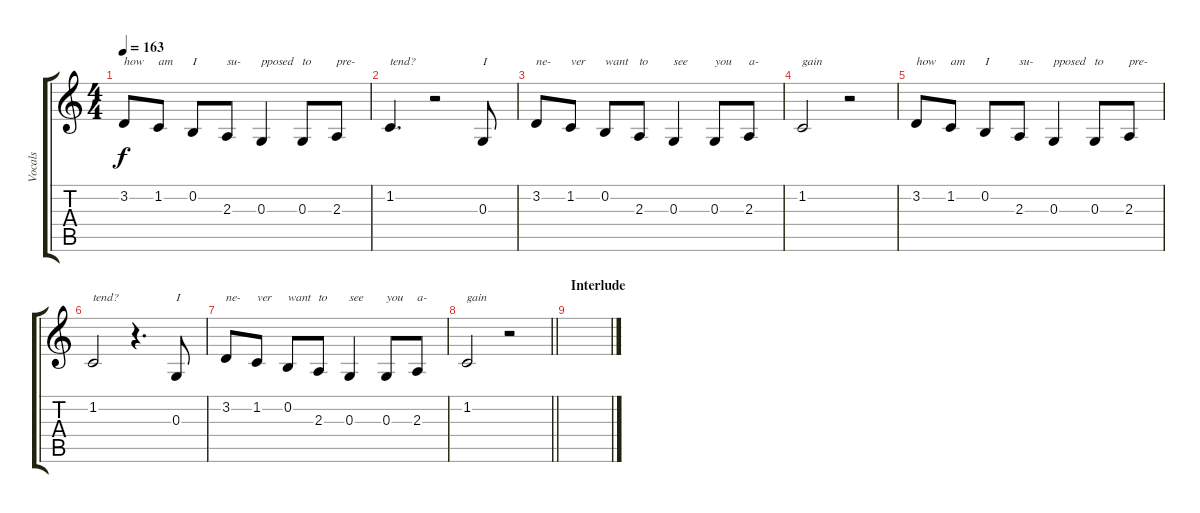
\track ("Vocals" "Vocals") {instrument lead6voice}
\staff {score tabs}
\tuning (E4 B3 G3 D3 A2 E2) {hide}
\ts (4 4)
\tempo 163
\clef g2
\ks c
3.2.8{txt "how" dy f} 1.2.8{txt "am"} 0.2.8{txt "I"} 2.3.8{txt "su-"} 0.3.4{txt "pposed"} 0.3.8{txt "to"} 2.3.8{txt "pre-"} |
1.2.4{d txt "tend?"} r.2 0.3.8{txt "I"} |
3.2.8{txt "ne-"} 1.2.8{txt "ver"} 0.2.8{txt "want"} 2.3.8{txt "to"} 0.3.4{txt "see"} 0.3.8{txt "you"} 2.3.8{txt "a-"} |
1.2.2{txt "gain"} r.2 |
3.2.8{txt "how"} 1.2.8{txt "am"} 0.2.8{txt "I"} 2.3.8{txt "su-"} 0.3.4{txt "pposed"} 0.3.8{txt "to"} 2.3.8{txt "pre-"} |
1.2.2{txt "tend?"} r.4{d} 0.3.8{txt "I"} |
3.2.8{txt "ne-"} 1.2.8{txt "ver"} 0.2.8{txt "want"} 2.3.8{txt "to"} 0.3.4{txt "see"} 0.3.8{txt "you"} 2.3.8{txt "a-"} |
\barLineRight lightlight
1.2.2{txt "gain"} r.2 |
\section ("" "Interlude")
